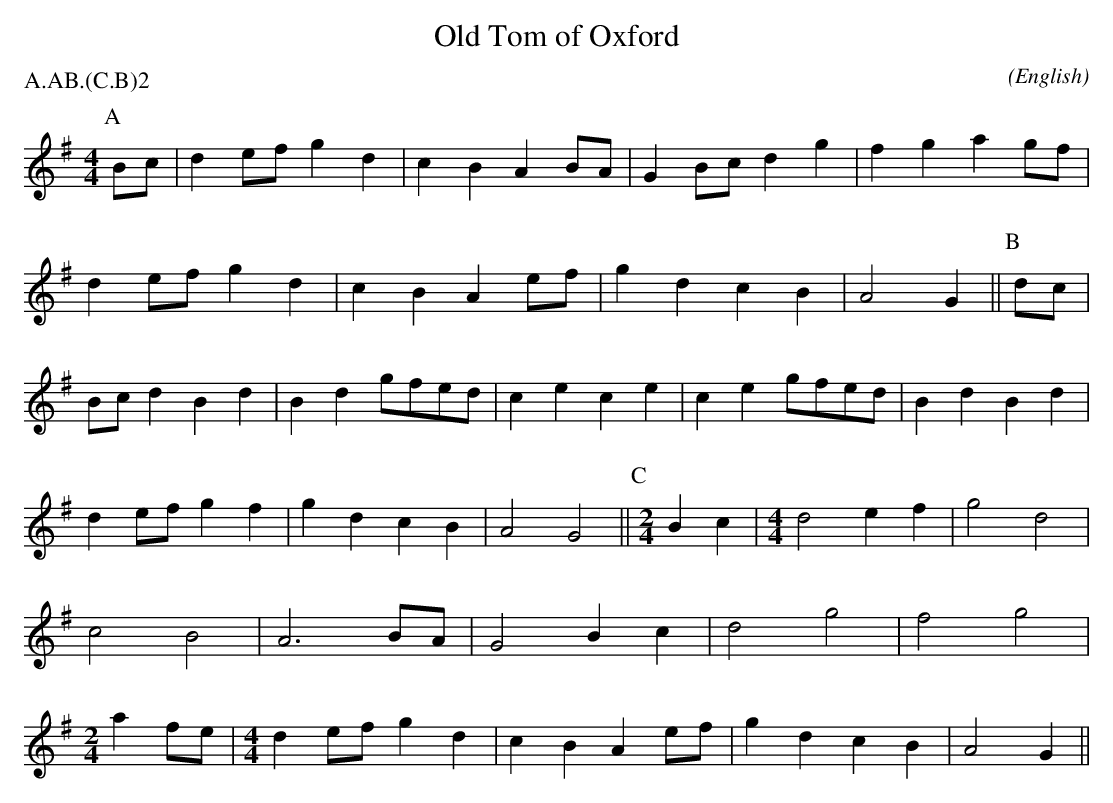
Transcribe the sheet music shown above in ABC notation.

X:1
T:Old Tom of Oxford
M:4/4
C:
O:English
P:A.AB.(C.B)2
K:G
P:A
Bc | d2 ef g2 d2 | c2 B2 A2 BA | G2 Bc d2 g2 | f2 g2 a2   \
gf | d2 ef g2 d2 | c2 B2 A2 ef | g2 d2 c2 B2 | A4    G2   ||\
P:B
dc | Bc d2 B2 d2 | B2 d2 gfed  | c2 e2 c2 e2 | c2 e2 gfed |\
     B2 d2 B2 d2 | d2 ef g2 f2 | g2 d2 c2 B2 | A4    G4   ||\
P:C
M:2/4
L:1/8
B2 c2 |\
M:4/4
d4    e2 f2 | g4    d4    | c4    B4    | A6       BA |\
G4    B2 c2 | d4    g4    | f4    g4    |\
M:2/4
L:1/8
a2 fe |\
M:4/4
d2 ef g2 d2 | c2 B2 A2 ef | g2 d2 c2 B2 | A4    G2    ||
